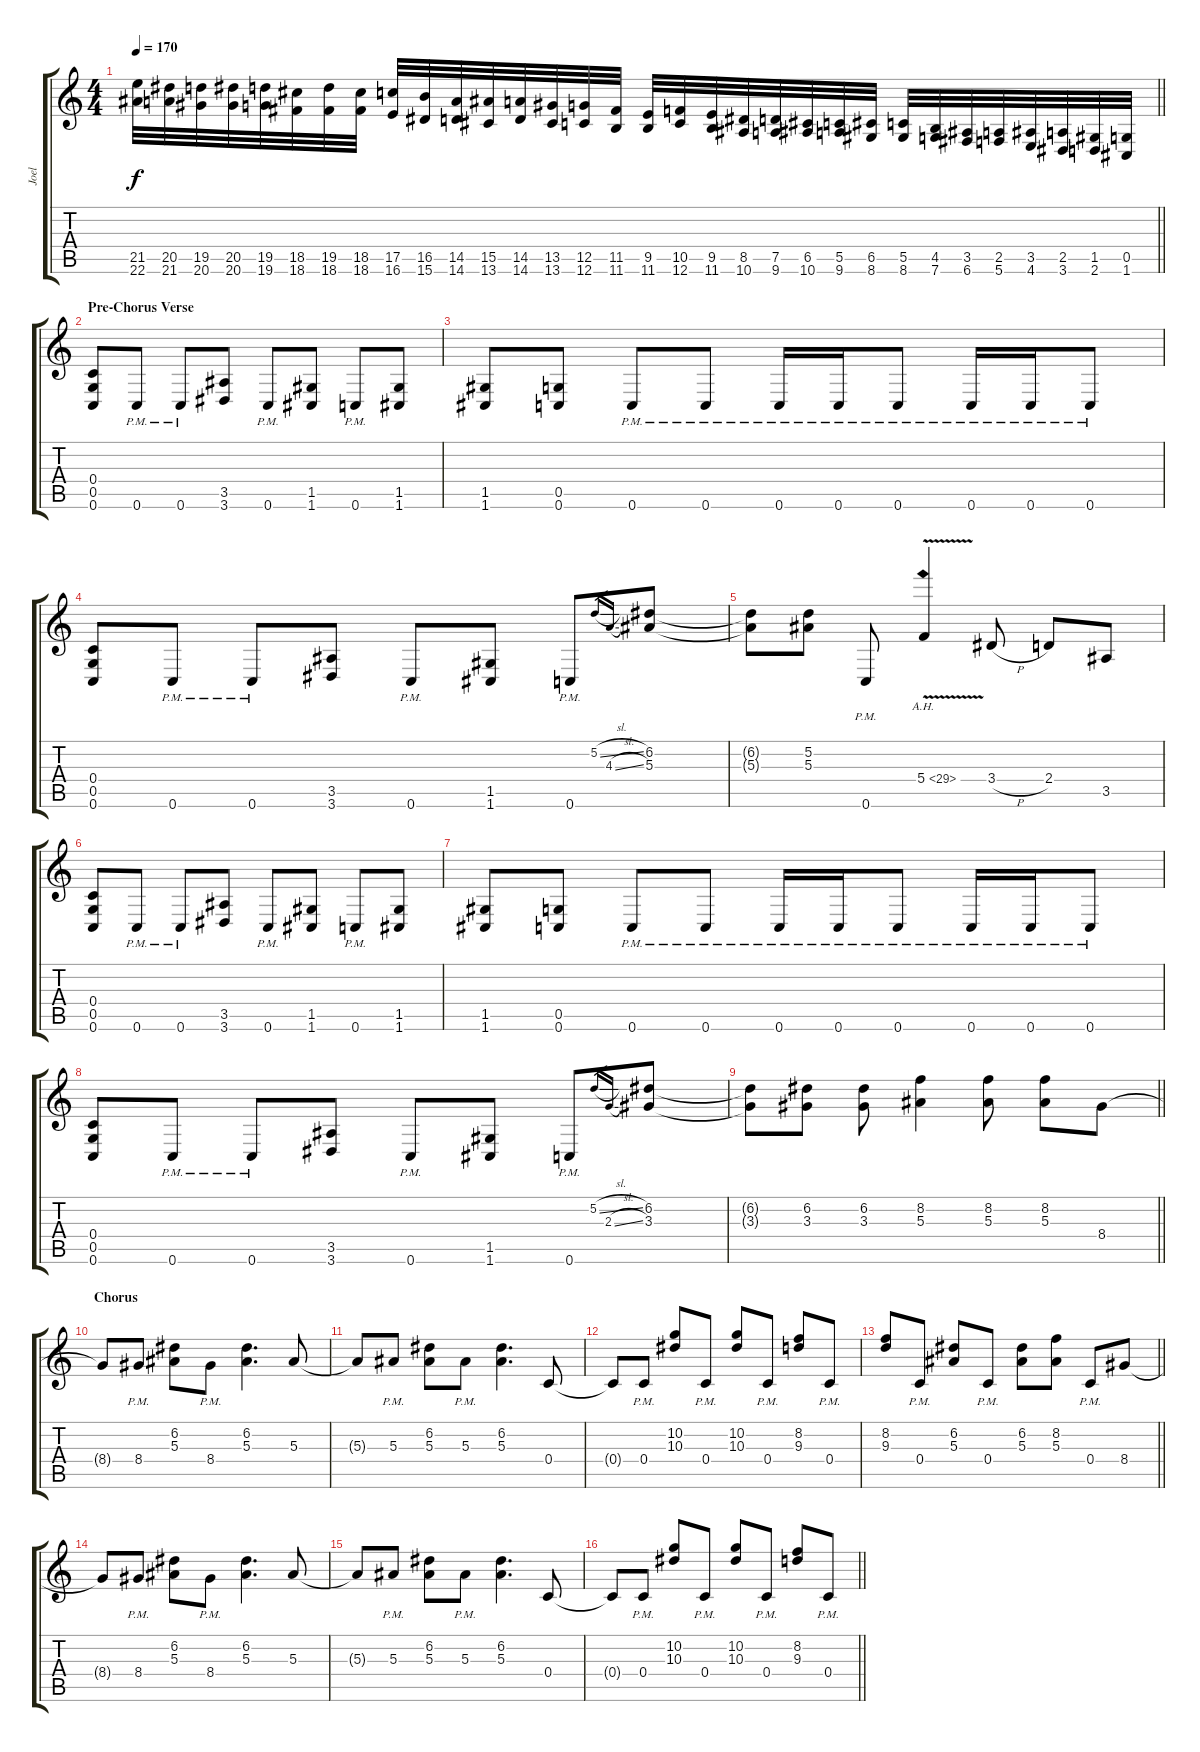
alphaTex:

\track ("Joel" "Joel") {instrument distortionguitar}
\staff {score tabs}
\tuning (D4 A3 F3 C3 G2 C2) {hide}
\ts (4 4)
\tempo 170
\clef g2
\barLineRight lightlight
\ks c
(21.5 22.6).32{dy f} (20.5 21.6).32 (19.5 20.6).32 (20.5 20.6).32 (19.5 19.6).32 (18.5 18.6).32 (19.5 18.6).32 (18.5 18.6).32 (17.5 16.6).32 (16.5 15.6).32 (14.5 14.6).32 (15.5 13.6).32 (14.5 14.6).32 (13.5 13.6).32 (12.5 12.6).32 (11.5 11.6).32 (9.5 11.6).32 (10.5 12.6).32 (9.5 11.6).32 (8.5 10.6).32 (7.5 9.6).32 (6.5 10.6).32 (5.5 9.6).32 (6.5 8.6).32 (5.5 8.6).32 (4.5 7.6).32 (3.5 6.6).32 (2.5 5.6).32 (3.5 4.6).32 (2.5 3.6).32 (1.5 2.6).32 (0.5 1.6).32 |
\section ("" "Pre-Chorus Verse")
(0.4 0.5 0.6).8 0.6{pm}.8 0.6{pm}.8 (3.5 3.6).8 0.6{pm}.8 (1.5 1.6).8 0.6{pm}.8 (1.5 1.6).8 |
(1.5 1.6).8 (0.5 0.6).8 0.6{pm}.8 0.6{pm}.8 0.6{pm}.16 0.6{pm}.16 0.6{pm}.8 0.6{pm}.16 0.6{pm}.16 0.6{pm}.8 |
(0.4 0.5 0.6).8 0.6{pm}.8 0.6{pm}.8 (3.5 3.6).8 0.6{pm}.8 (1.5 1.6).8 0.6{pm}.8 5.2{sl}.16{gr} 4.3{sl}.16{gr} (6.2 5.3).8 |
(6.2{t} 5.3{t}).8 (5.2 5.3).8 0.6{pm}.8 5.4{ah 24 v}.4 3.4{h}.8 2.4.8 3.5.8 |
(0.4 0.5 0.6).8 0.6{pm}.8 0.6{pm}.8 (3.5 3.6).8 0.6{pm}.8 (1.5 1.6).8 0.6{pm}.8 (1.5 1.6).8 |
(1.5 1.6).8 (0.5 0.6).8 0.6{pm}.8 0.6{pm}.8 0.6{pm}.16 0.6{pm}.16 0.6{pm}.8 0.6{pm}.16 0.6{pm}.16 0.6{pm}.8 |
(0.4 0.5 0.6).8 0.6{pm}.8 0.6{pm}.8 (3.5 3.6).8 0.6{pm}.8 (1.5 1.6).8 0.6{pm}.8 5.2{sl}.16{gr} 2.3{sl}.16{gr} (6.2 3.3).8 |
\barLineRight lightlight
(6.2{t} 3.3{t}).8 (6.2 3.3).8 (6.2 3.3).8 (8.2 5.3).4 (8.2 5.3).8 (8.2 5.3).8 8.4.8 |
\section ("" "Chorus")
8.4{t}.8 8.4{pm}.8 (6.2 5.3).8 8.4{pm}.8 (6.2 5.3).4{d} 5.3.8 |
5.3{t}.8 5.3{pm}.8 (6.2 5.3).8 5.3{pm}.8 (6.2 5.3).4{d} 0.4.8 |
0.4{t}.8 0.4{pm}.8 (10.2 10.3).8 0.4{pm}.8 (10.2 10.3).8 0.4{pm}.8 (8.2 9.3).8 0.4{pm}.8 |
\barLineRight lightlight
(8.2 9.3).8 0.4{pm}.8 (6.2 5.3).8 0.4{pm}.8 (6.2 5.3).8 (8.2 5.3).8 0.4{pm}.8 8.4.8 |
8.4{t}.8 8.4{pm}.8 (6.2 5.3).8 8.4{pm}.8 (6.2 5.3).4{d} 5.3.8 |
5.3{t}.8 5.3{pm}.8 (6.2 5.3).8 5.3{pm}.8 (6.2 5.3).4{d} 0.4.8 |
\barLineRight lightlight
0.4{t}.8 0.4{pm}.8 (10.2 10.3).8 0.4{pm}.8 (10.2 10.3).8 0.4{pm}.8 (8.2 9.3).8 0.4{pm}.8
